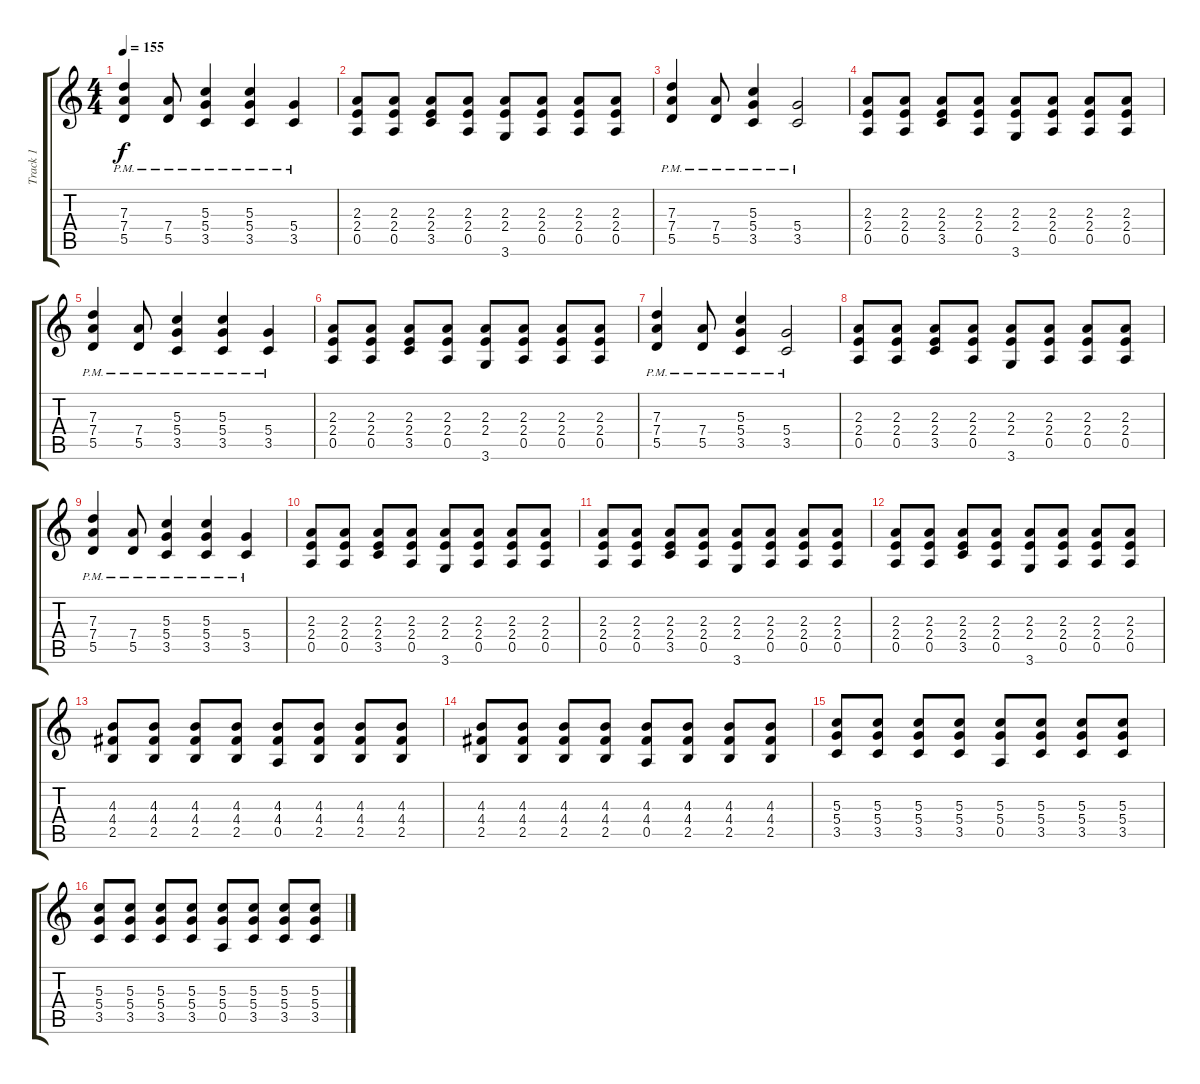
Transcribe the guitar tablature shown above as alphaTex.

\track ("Track 1" "Track 1") {instrument overdrivenguitar}
\staff {score tabs}
\tuning (E4 B3 G3 D3 A2 E2) {hide}
\ts (4 4)
\tempo 155
\clef g2
\ks c
(7.3{pm} 7.4{pm} 5.5{pm}).4{dy f} (7.4{pm} 5.5{pm}).8 (5.3{pm} 5.4{pm} 3.5{pm}).4 (5.3{pm} 5.4{pm} 3.5{pm}).4 (5.4{pm} 3.5{pm}).4 |
(2.3 2.4 0.5).8 (2.3 2.4 0.5).8 (2.3 2.4 3.5).8 (2.3 2.4 0.5).8 (2.3 2.4 3.6).8 (2.3 2.4 0.5).8 (2.3 2.4 0.5).8 (2.3 2.4 0.5).8 |
(7.3 7.4{pm} 5.5{pm}).4 (7.4{pm} 5.5{pm}).8 (5.3 5.4{pm} 3.5{pm}).4 (5.4{pm} 3.5{pm}).2 |
(2.3 2.4 0.5).8 (2.3 2.4 0.5).8 (2.3 2.4 3.5).8 (2.3 2.4 0.5).8 (2.3 2.4 3.6).8 (2.3 2.4 0.5).8 (2.3 2.4 0.5).8 (2.3 2.4 0.5).8 |
(7.3{pm} 7.4{pm} 5.5{pm}).4 (7.4{pm} 5.5{pm}).8 (5.3{pm} 5.4{pm} 3.5{pm}).4 (5.3{pm} 5.4{pm} 3.5{pm}).4 (5.4{pm} 3.5{pm}).4 |
(2.3 2.4 0.5).8 (2.3 2.4 0.5).8 (2.3 2.4 3.5).8 (2.3 2.4 0.5).8 (2.3 2.4 3.6).8 (2.3 2.4 0.5).8 (2.3 2.4 0.5).8 (2.3 2.4 0.5).8 |
(7.3 7.4{pm} 5.5{pm}).4 (7.4{pm} 5.5{pm}).8 (5.3 5.4{pm} 3.5{pm}).4 (5.4{pm} 3.5{pm}).2 |
(2.3 2.4 0.5).8 (2.3 2.4 0.5).8 (2.3 2.4 3.5).8 (2.3 2.4 0.5).8 (2.3 2.4 3.6).8 (2.3 2.4 0.5).8 (2.3 2.4 0.5).8 (2.3 2.4 0.5).8 |
(7.3{pm} 7.4{pm} 5.5{pm}).4 (7.4{pm} 5.5{pm}).8 (5.3{pm} 5.4{pm} 3.5{pm}).4 (5.3{pm} 5.4{pm} 3.5{pm}).4 (5.4{pm} 3.5{pm}).4 |
(2.3 2.4 0.5).8 (2.3 2.4 0.5).8 (2.3 2.4 3.5).8 (2.3 2.4 0.5).8 (2.3 2.4 3.6).8 (2.3 2.4 0.5).8 (2.3 2.4 0.5).8 (2.3 2.4 0.5).8 |
(2.3 2.4 0.5).8 (2.3 2.4 0.5).8 (2.3 2.4 3.5).8 (2.3 2.4 0.5).8 (2.3 2.4 3.6).8 (2.3 2.4 0.5).8 (2.3 2.4 0.5).8 (2.3 2.4 0.5).8 |
(2.3 2.4 0.5).8 (2.3 2.4 0.5).8 (2.3 2.4 3.5).8 (2.3 2.4 0.5).8 (2.3 2.4 3.6).8 (2.3 2.4 0.5).8 (2.3 2.4 0.5).8 (2.3 2.4 0.5).8 |
(4.3 4.4 2.5).8 (4.3 4.4 2.5).8 (4.3 4.4 2.5).8 (4.3 4.4 2.5).8 (4.3 4.4 0.5).8 (4.3 4.4 2.5).8 (4.3 4.4 2.5).8 (4.3 4.4 2.5).8 |
(4.3 4.4 2.5).8 (4.3 4.4 2.5).8 (4.3 4.4 2.5).8 (4.3 4.4 2.5).8 (4.3 4.4 0.5).8 (4.3 4.4 2.5).8 (4.3 4.4 2.5).8 (4.3 4.4 2.5).8 |
(5.3 5.4 3.5).8 (5.3 5.4 3.5).8 (5.3 5.4 3.5).8 (5.3 5.4 3.5).8 (5.3 5.4 0.5).8 (5.3 5.4 3.5).8 (5.3 5.4 3.5).8 (5.3 5.4 3.5).8 |
(5.3 5.4 3.5).8 (5.3 5.4 3.5).8 (5.3 5.4 3.5).8 (5.3 5.4 3.5).8 (5.3 5.4 0.5).8 (5.3 5.4 3.5).8 (5.3 5.4 3.5).8 (5.3 5.4 3.5).8
